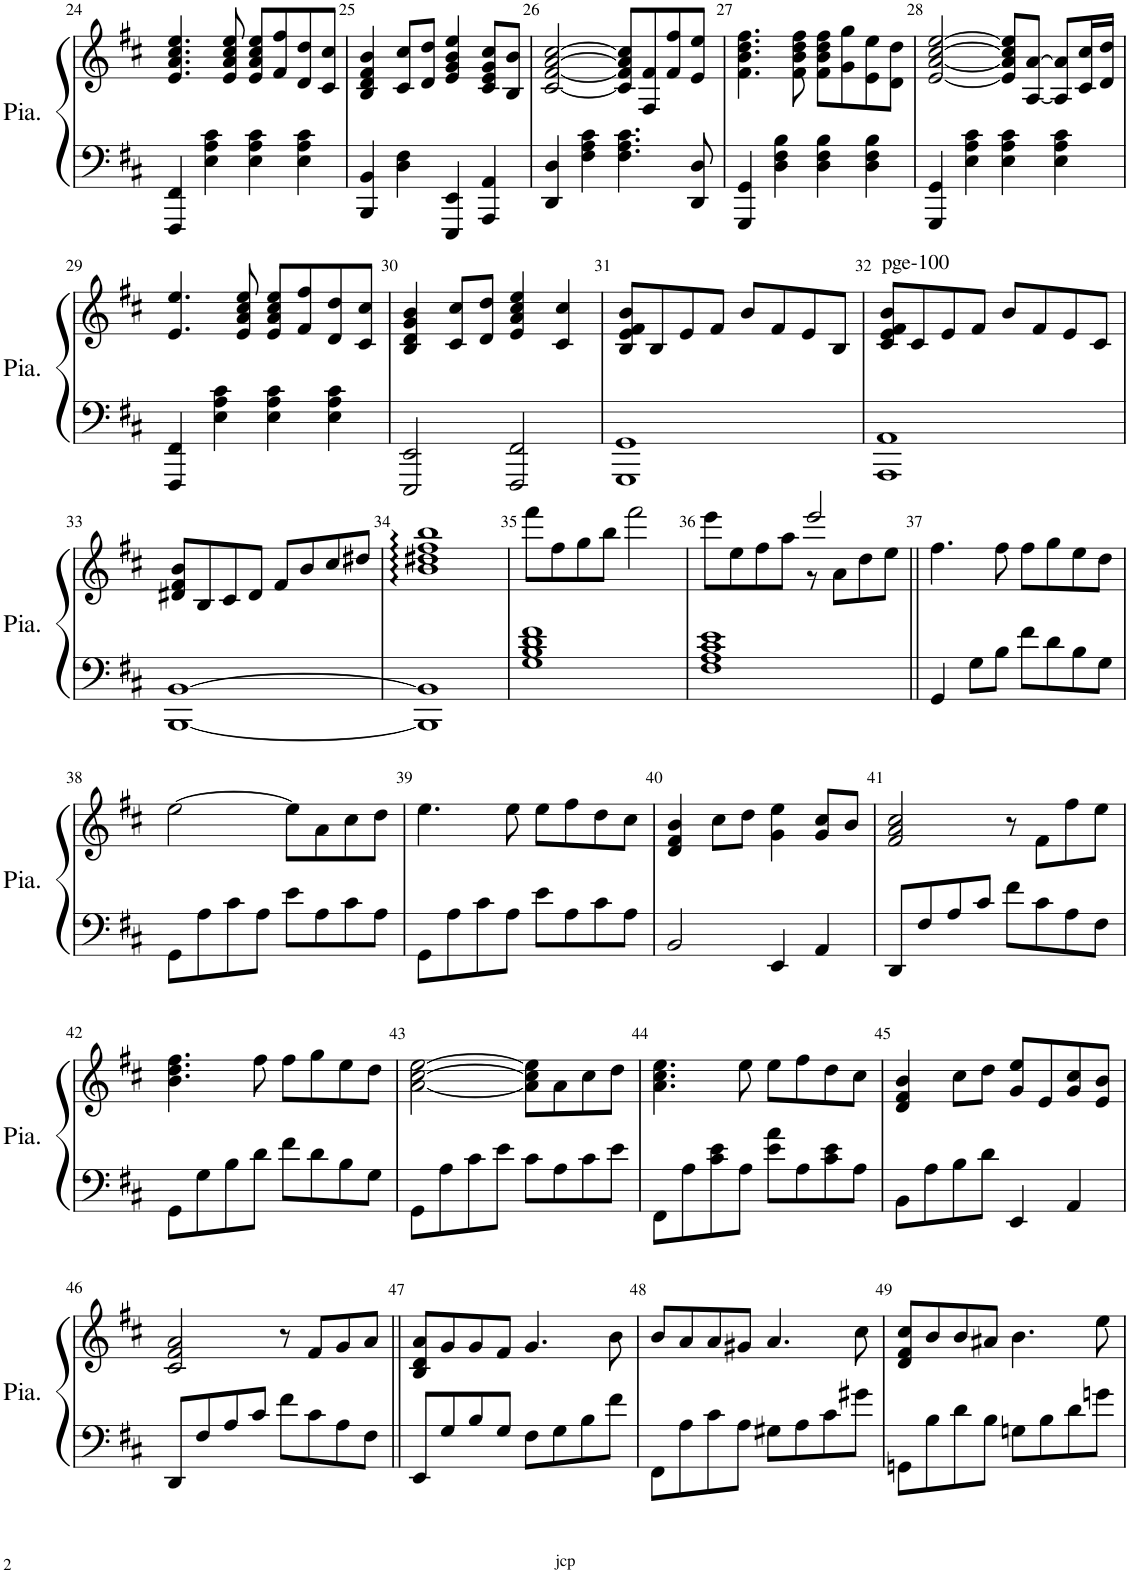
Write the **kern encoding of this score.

**kern	**kern
*part1	*part1
*staff2	*staff1
*I"Piano	*
*I'Pia.	*
!!LO:PB:g=z
*clefF4	*clefG2
*k[f#c#]	*k[f#c#]
*M4/4	*M4/4
*met(c)	*met(c)
=24	=24
4FFF#/ 4FF#/	4.e/ 4.a/ 4.cc#/ 4.ee/
4E\ 4A\ 4c#\	.
.	8e/ 8a/ 8cc#/ 8ee/
4E\ 4A\ 4c#\	8e/ 8a/ 8cc#/ 8ee/L
.	8f#/ 8ff#/
4E\ 4A\ 4c#\	8d/ 8dd/
.	8c#/ 8cc#/J
=25	=25
4BBB/ 4BB/	4B/ 4d/ 4f#/ 4b/
4D\ 4F#\	8c#/ 8cc#/L
.	8d/ 8dd/J
4EEE/ 4EE/	4e/ 4g/ 4b/ 4ee/
4AAA/ 4AA/	8c#/ 8e/ 8g/ 8cc#/L
.	8B/ 8b/J
=26	=26
4DD/ 4D/	[2c#/ [2f#/ [2a/ [2cc#/
4F#\ 4A\ 4c#\	.
4.F#\ 4.A\ 4.c#\	8c#/] 8f#/] 8a/] 8cc#/]L
.	8F#/ 8f#/
.	8f#/ 8ff#/
8DD/ 8D/	8e/ 8ee/J
=27	=27
4GGG/ 4GG/	4.f#\ 4.b\ 4.dd\ 4.ff#\
4D\ 4F#\ 4B\	.
.	8f#\ 8b\ 8dd\ 8ff#\
4D\ 4F#\ 4B\	8f#\ 8b\ 8dd\ 8ff#\L
.	8g\ 8gg\
4D\ 4F#\ 4B\	8e\ 8ee\
.	8d\ 8dd\J
=28	=28
4GGG/ 4GG/	[2e/ [2a/ [2cc#/ [2ee/
4E\ 4A\ 4c#\	.
4E\ 4A\ 4c#\	8e/] 8a/] 8cc#/] 8ee/]L
.	[8A/ [8a/J
4E\ 4A\ 4c#\	8A/] 8a/]L
.	16c#/ 16cc#/L
.	16d/ 16dd/JJ
!!LO:LB:g=z
=29	=29
4FFF#/ 4FF#/	4.e/ 4.ee/
4E\ 4A\ 4c#\	.
.	8e/ 8a/ 8cc#/ 8ee/
4E\ 4A\ 4c#\	8e/ 8a/ 8cc#/ 8ee/L
.	8f#/ 8ff#/
4E\ 4A\ 4c#\	8d/ 8dd/
.	8c#/ 8cc#/J
=30	=30
2EEE/ 2EE/	4B/ 4d/ 4g/ 4b/
.	8c#/ 8cc#/L
.	8d/ 8dd/J
2FFF#/ 2FF#/	4e/ 4a/ 4cc#/ 4ee/
.	4c#/ 4cc#/
=31	=31
1GGG 1GG	8B/ 8e/ 8f#/ 8b/L
.	8B/
.	8e/
.	8f#/J
.	8b/L
.	8f#/
.	8e/
.	8B/J
=32	=32
!	!LO:TX:a:t=pge-100
1AAA 1AA	8c#/ 8e/ 8f#/ 8b/L
.	8c#/
.	8e/
.	8f#/J
.	8b/L
.	8f#/
.	8e/
.	8c#/J
!!LO:LB:g=z
=33	=33
[1BBB [1BB	8d#X/ 8f#/ 8b/L
.	8B/
.	8c#/
.	8d#/J
.	8f#/L
.	8b/
.	8cc#/
.	8dd#X/J
=34	=34
1BBB] 1BB]	1b 1dd#X 1ff# 1bb
=35	=35
1G 1B 1d 1f#	8fff#\L
.	8ff#\
.	8gg\
.	8bb\J
.	2fff#\
=36	=36
*	*^
1F# 1A 1c# 1e	8eee\L	2ryy
.	8ee\	.
.	8ff#\	.
.	8aa\J	.
.	2eee/	8r
.	.	8a\L
.	.	8dd\
.	.	8ee\J
*	*v	*v
=37||	=37||
4GG/	4.ff#\
8G\L	.
8B\J	8ff#\
8f#\L	8ff#\L
8d\	8gg\
8B\	8ee\
8G\J	8dd\J
!!LO:LB:g=z
=38	=38
8GG\L	[2ee\
8A\	.
8c#\	.
8A\J	.
8e\L	8ee\L]
8A\	8a\
8c#\	8cc#\
8A\J	8dd\J
=39	=39
8GG\L	4.ee\
8A\	.
8c#\	.
8A\J	8ee\
8e\L	8ee\L
8A\	8ff#\
8c#\	8dd\
8A\J	8cc#\J
=40	=40
2BB/	4d/ 4f#/ 4b/
.	8cc#\L
.	8dd\J
4EE/	4g\ 4ee\
4AA/	8g/ 8cc#/L
.	8b/J
=41	=41
8DD/L	2f#/ 2a/ 2cc#/
8F#/	.
8A/	.
8c#/J	.
8f#\L	8r
8c#\	8f#\L
8A\	8ff#\
8F#\J	8ee\J
!!LO:LB:g=z
=42	=42
8GG\L	4.b\ 4.dd\ 4.ff#\
8G\	.
8B\	.
8d\J	8ff#\
8f#\L	8ff#\L
8d\	8gg\
8B\	8ee\
8G\J	8dd\J
=43	=43
8GG\L	[2a\ [2cc#\ [2ee\
8A\	.
8c#\	.
8e\J	.
8c#\L	8a\] 8cc#\] 8ee\]L
8A\	8a\
8c#\	8cc#\
8e\J	8dd\J
=44	=44
8FF#\L	4.a\ 4.cc#\ 4.ee\
8A\	.
8c#\ 8e\	.
8A\J	8ee\
8e\ 8a\L	8ee\L
8A\	8ff#\
8c#\ 8e\	8dd\
8A\J	8cc#\J
=45	=45
8BB\L	4d/ 4f#/ 4b/
8A\	.
8B\	8cc#\L
8d\J	8dd\J
4EE/	8g/ 8ee/L
.	8e/
4AA/	8g/ 8cc#/
.	8e/ 8b/J
!!LO:LB:g=z
=46	=46
8DD/L	2c#/ 2f#/ 2a/
8F#/	.
8A/	.
8c#/J	.
8f#\L	8r
8c#\	8f#/L
8A\	8g/
8F#\J	8a/J
=47||	=47||
8EE/L	8B/ 8d/ 8a/L
8G/	8g/
8B/	8g/
8G/J	8f#/J
8F#\L	4.g/
8G\	.
8B\	.
8f#\J	8b\
=48	=48
8FF#\L	8b/L
8A\	8a/
8c#\	8a/
8A\J	8g#X/J
8G#X\L	4.a/
8A\	.
8c#\	.
8g#X\J	8cc#\
=49	=49
8GGn\L	8d/ 8f#/ 8cc#/L
8B\	8b/
8d\	8b/
8B\J	8a#X/J
8Gn\L	4.b\
8B\	.
8d\	.
8gn\J	8ee\
=	=
*-	*-
